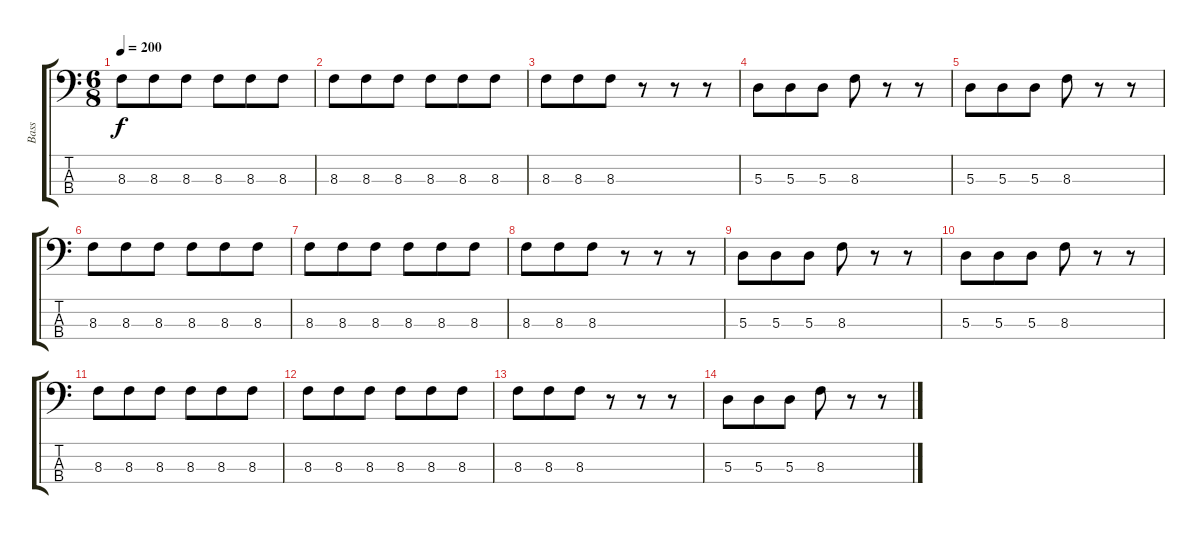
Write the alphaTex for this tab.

\track ("Bass" "Bass") {instrument electricbassfinger}
\staff {score tabs}
\tuning (G2 D2 A1 E1) {hide}
\ts (6 8)
\tempo 200
\clef f4
\ks c
8.3.8{dy f} 8.3.8 8.3.8 8.3.8 8.3.8 8.3.8 |
8.3.8 8.3.8 8.3.8 8.3.8 8.3.8 8.3.8 |
8.3.8 8.3.8 8.3.8 r.8 r.8 r.8 |
5.3.8 5.3.8 5.3.8 8.3.8 r.8 r.8 |
5.3.8 5.3.8 5.3.8 8.3.8 r.8 r.8 |
8.3.8 8.3.8 8.3.8 8.3.8 8.3.8 8.3.8 |
8.3.8 8.3.8 8.3.8 8.3.8 8.3.8 8.3.8 |
8.3.8 8.3.8 8.3.8 r.8 r.8 r.8 |
5.3.8 5.3.8 5.3.8 8.3.8 r.8 r.8 |
5.3.8 5.3.8 5.3.8 8.3.8 r.8 r.8 |
8.3.8 8.3.8 8.3.8 8.3.8 8.3.8 8.3.8 |
8.3.8 8.3.8 8.3.8 8.3.8 8.3.8 8.3.8 |
8.3.8 8.3.8 8.3.8 r.8 r.8 r.8 |
5.3.8 5.3.8 5.3.8 8.3.8 r.8 r.8
